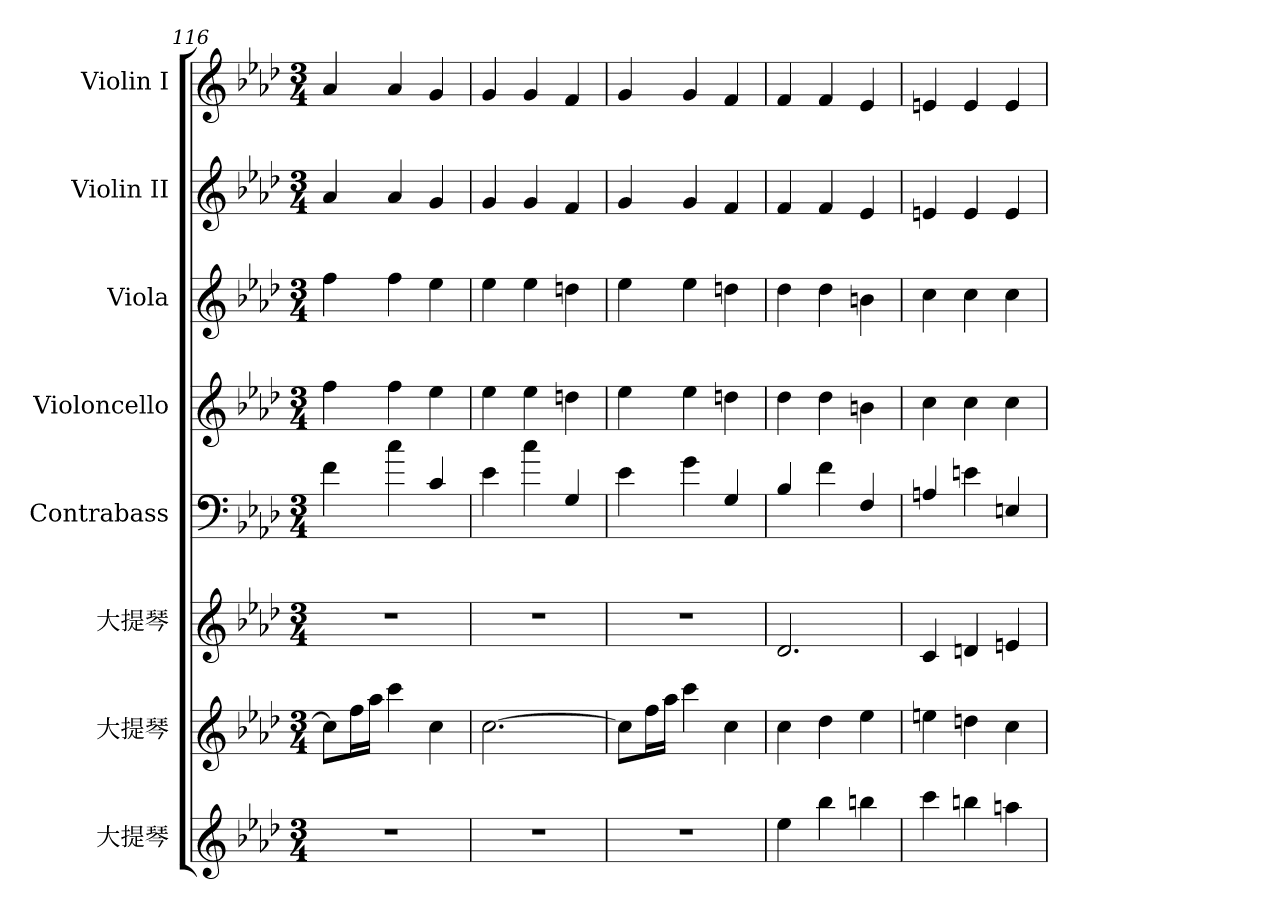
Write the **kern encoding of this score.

**kern	**kern	**kern	**kern	**kern	**kern	**kern	**kern
*part8	*part7	*part6	*part5	*part4	*part3	*part2	*part1
*staff8	*staff7	*staff6	*staff5	*staff4	*staff3	*staff2	*staff1
*I"大提琴	*I"大提琴	*I"大提琴	*I"Contrabass	*I"Violoncello	*I"Viola	*I"Violin II	*I"Violin I
*	*	*	*I'Cb.	*I'Vc.	*I'Vla.	*I'Vln. II	*I'Vln. I
!!LO:PB:g=z
*clefG2	*clefG2	*clefG2	*clefF4	*clefG2	*clefG2	*clefG2	*clefG2
*	*	*	*ITrd7c12	*	*	*	*
*k[b-e-a-d-]	*k[b-e-a-d-]	*k[b-e-a-d-]	*k[b-e-a-d-]	*k[b-e-a-d-]	*k[b-e-a-d-]	*k[b-e-a-d-]	*k[b-e-a-d-]
*M3/4	*M3/4	*M3/4	*M3/4	*M3/4	*M3/4	*M3/4	*M3/4
=116	=116	=116	=116	=116	=116	=116	=116
2.r	8cc\L]	2.r	4F\	4ff\	4ff\	4a-/	4a-/
.	16ff\L	.	.	.	.	.	.
.	16aa-\JJ	.	.	.	.	.	.
.	4ccc\	.	4c\	4ff\	4ff\	4a-/	4a-/
.	4cc\	.	4C/	4ee-\	4ee-\	4g/	4g/
=117	=117	=117	=117	=117	=117	=117	=117
2.r	[2.cc\	2.r	4E-\	4ee-\	4ee-\	4g/	4g/
.	.	.	4c\	4ee-\	4ee-\	4g/	4g/
.	.	.	4GG/	4ddn\	4ddn\	4f/	4f/
=118	=118	=118	=118	=118	=118	=118	=118
2.r	8cc\L]	2.r	4E-\	4ee-\	4ee-\	4g/	4g/
.	16ff\L	.	.	.	.	.	.
.	16aa-\JJ	.	.	.	.	.	.
.	4ccc\	.	4G\	4ee-\	4ee-\	4g/	4g/
.	4cc\	.	4GG/	4ddn\	4ddn\	4f/	4f/
=119	=119	=119	=119	=119	=119	=119	=119
4ee-\	4cc\	2.d-/	4BB-/	4dd-\	4dd-\	4f/	4f/
4bb-\	4dd-\	.	4F\	4dd-\	4dd-\	4f/	4f/
4bbn\	4ee-\	.	4FF/	4bn\	4bn\	4e-/	4e-/
=120	=120	=120	=120	=120	=120	=120	=120
4ccc\	4een\	4c/	4AAn/	4cc\	4cc\	4en/	4en/
4bbn\	4ddn\	4dn/	4En\	4cc\	4cc\	4e/	4e/
4aan\	4cc\	4en/	4EEn/	4cc\	4cc\	4e/	4e/
=	=	=	=	=	=	=	=
*-	*-	*-	*-	*-	*-	*-	*-
